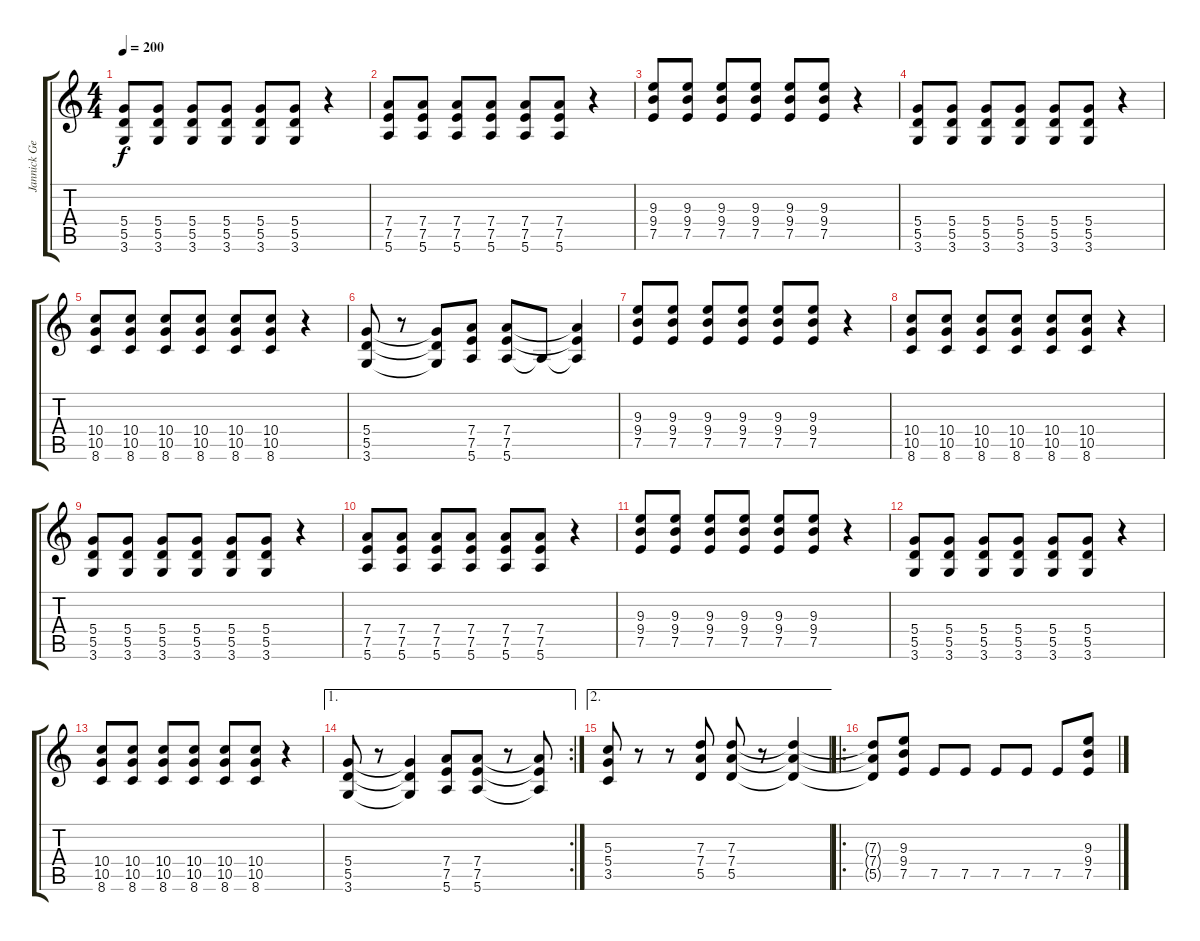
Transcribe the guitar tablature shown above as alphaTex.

\track ("Jannick Gers" "Jannick Ge") {instrument distortionguitar}
\staff {score tabs}
\tuning (E4 B3 G3 D3 A2 E2) {hide}
\ts (4 4)
\tempo 200
\clef g2
\ks c
(5.4 5.5 3.6).8{dy f} (5.4 5.5 3.6).8 (5.4 5.5 3.6).8 (5.4 5.5 3.6).8 (5.4 5.5 3.6).8 (5.4 5.5 3.6).8 r.4 |
(7.4 7.5 5.6).8 (7.4 7.5 5.6).8 (7.4 7.5 5.6).8 (7.4 7.5 5.6).8 (7.4 7.5 5.6).8 (7.4 7.5 5.6).8 r.4 |
(9.3 9.4 7.5).8 (9.3 9.4 7.5).8 (9.3 9.4 7.5).8 (9.3 9.4 7.5).8 (9.3 9.4 7.5).8 (9.3 9.4 7.5).8 r.4 |
(5.4 5.5 3.6).8 (5.4 5.5 3.6).8 (5.4 5.5 3.6).8 (5.4 5.5 3.6).8 (5.4 5.5 3.6).8 (5.4 5.5 3.6).8 r.4 |
(10.4 10.5 8.6).8 (10.4 10.5 8.6).8 (10.4 10.5 8.6).8 (10.4 10.5 8.6).8 (10.4 10.5 8.6).8 (10.4 10.5 8.6).8 r.4 |
(5.4 5.5 3.6).8 r.8 (5.4{t} 5.5{t} 3.6{t}).8 (7.4 7.5 5.6).8 (7.4 7.5 5.6).8 5.6{t}.8 (7.4{t} 7.5{t} 5.6{t}).4 |
(9.3 9.4 7.5).8 (9.3 9.4 7.5).8 (9.3 9.4 7.5).8 (9.3 9.4 7.5).8 (9.3 9.4 7.5).8 (9.3 9.4 7.5).8 r.4 |
(10.4 10.5 8.6).8 (10.4 10.5 8.6).8 (10.4 10.5 8.6).8 (10.4 10.5 8.6).8 (10.4 10.5 8.6).8 (10.4 10.5 8.6).8 r.4 |
(5.4 5.5 3.6).8 (5.4 5.5 3.6).8 (5.4 5.5 3.6).8 (5.4 5.5 3.6).8 (5.4 5.5 3.6).8 (5.4 5.5 3.6).8 r.4 |
(7.4 7.5 5.6).8 (7.4 7.5 5.6).8 (7.4 7.5 5.6).8 (7.4 7.5 5.6).8 (7.4 7.5 5.6).8 (7.4 7.5 5.6).8 r.4 |
(9.3 9.4 7.5).8 (9.3 9.4 7.5).8 (9.3 9.4 7.5).8 (9.3 9.4 7.5).8 (9.3 9.4 7.5).8 (9.3 9.4 7.5).8 r.4 |
(5.4 5.5 3.6).8 (5.4 5.5 3.6).8 (5.4 5.5 3.6).8 (5.4 5.5 3.6).8 (5.4 5.5 3.6).8 (5.4 5.5 3.6).8 r.4 |
(10.4 10.5 8.6).8 (10.4 10.5 8.6).8 (10.4 10.5 8.6).8 (10.4 10.5 8.6).8 (10.4 10.5 8.6).8 (10.4 10.5 8.6).8 r.4 |
\ae 1
\rc 2
(5.4 5.5 3.6).8 r.8 (5.4{t} 5.5{t} 3.6{t}).4 (7.4 7.5 5.6).8 (7.4 7.5 5.6).8 r.8 (7.4{t} 7.5{t} 5.6{t}).8 |
\ae 2
(5.3 5.4 3.5).8 r.8 r.8 (7.3 7.4 5.5).8 (7.3 7.4 5.5).8 r.8 (7.3{t} 7.4{t} 5.5{t}).4 |
\ro
(7.3{t} 7.4{t} 5.5{t}).8 (9.3 9.4 7.5).8 7.5.8 7.5.8 7.5.8 7.5.8 7.5.8 (9.3 9.4 7.5).8
